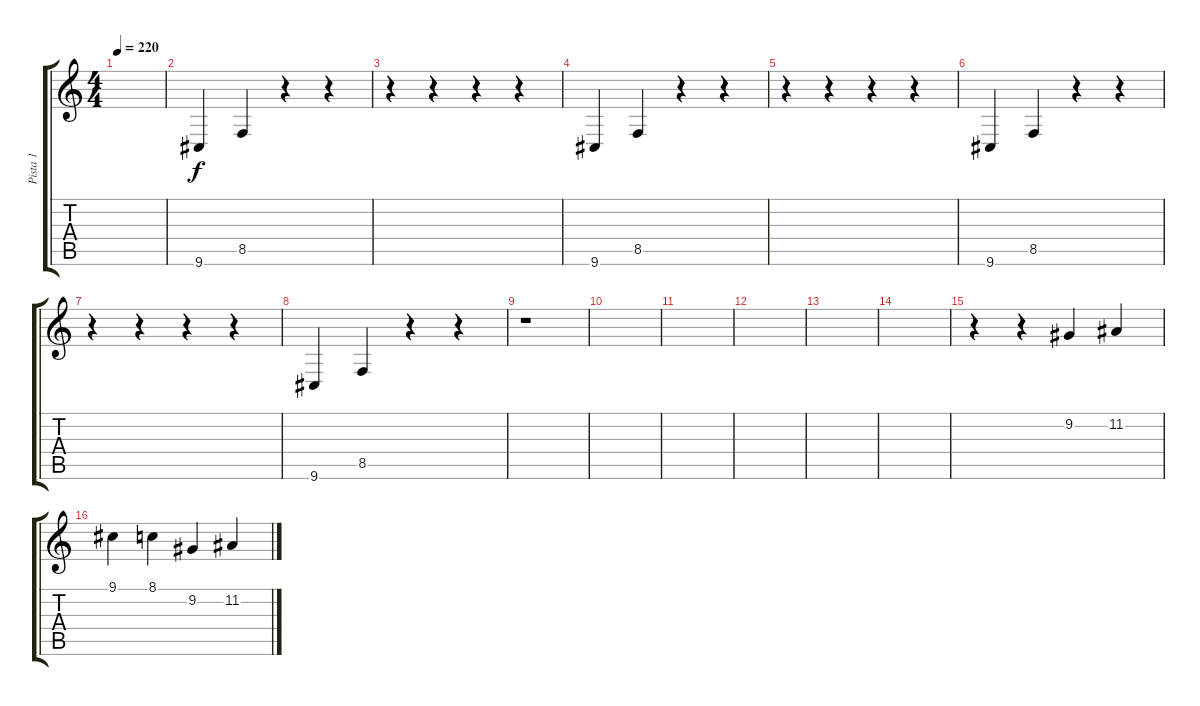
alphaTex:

\track ("Pista 1" "Pista 1") {instrument acousticgrandpiano}
\staff {score tabs}
\tuning (E4 B3 G3 D3 A2 E2) {hide}
\ts (4 4)
\tempo 220
\clef g2
\ks c
|
9.6.4{volume 16 balance 5 instrument acousticgrandpiano} 8.5.4 r.4 r.4 |
r.4 r.4 r.4 r.4 |
9.6.4 8.5.4 r.4 r.4 |
r.4 r.4 r.4 r.4 |
9.6.4 8.5.4 r.4 r.4 |
r.4 r.4 r.4 r.4 |
9.6.4 8.5.4 r.4 r.4 |
r.1 |
|
|
|
|
|
r.4 r.4 9.2.4 11.2.4 |
9.1.4 8.1.4 9.2.4 11.2.4
